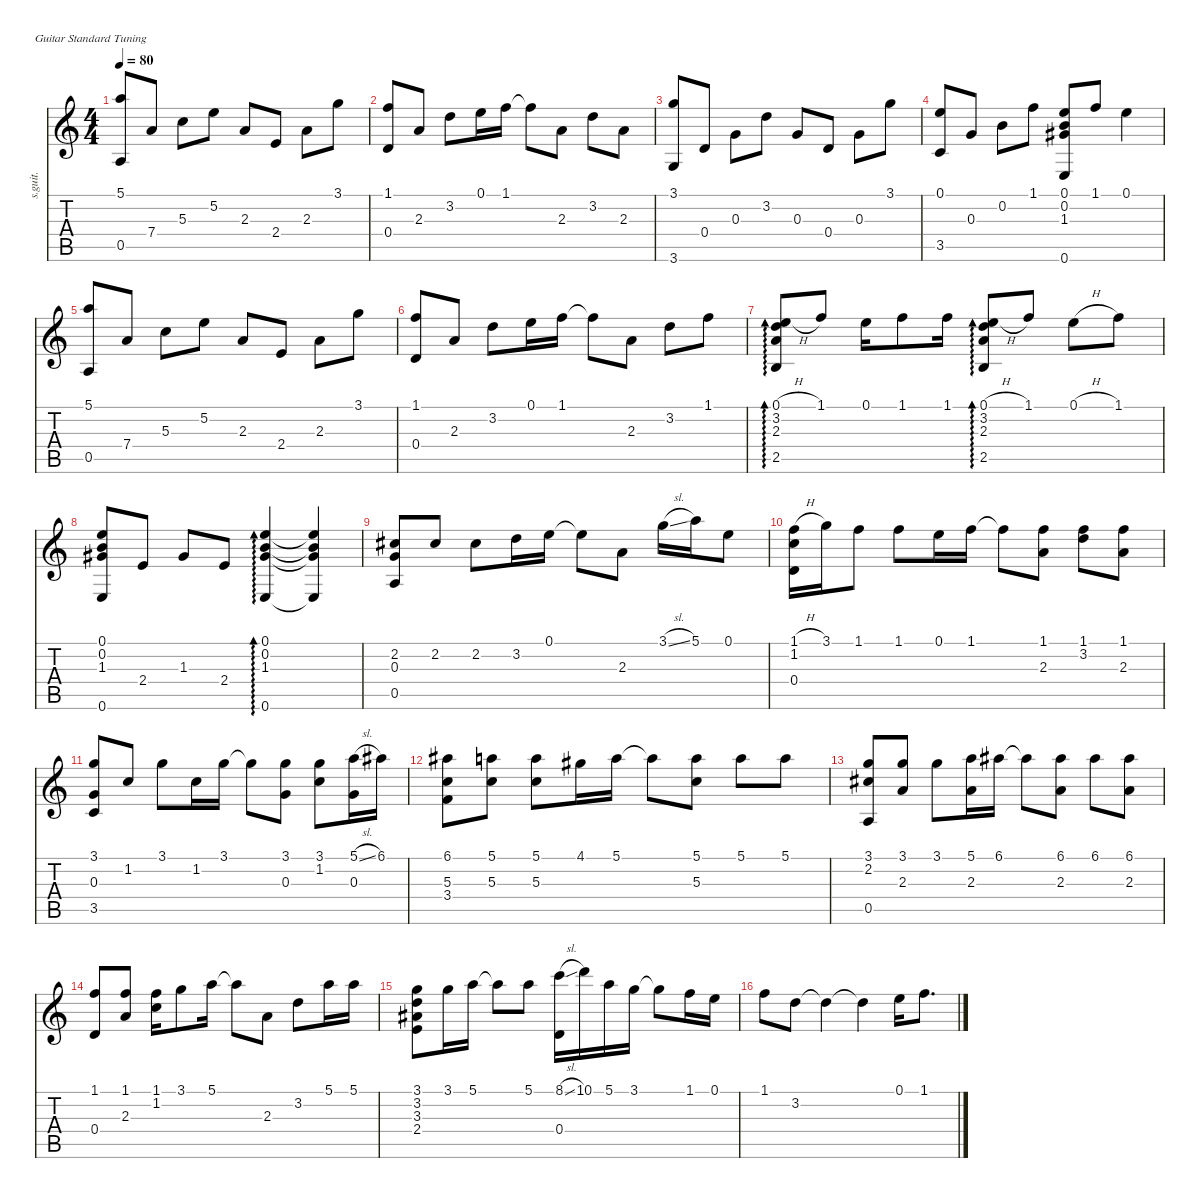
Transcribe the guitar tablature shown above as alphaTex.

\defaultSystemsLayout 4
\hideDynamics
\bracketExtendMode nobrackets
\otherSystemsTrackNameOrientation horizontal
\track ("Steel Guitar" "s.guit.") {instrument acousticguitarsteel}
\staff {score tabs}
\tuning (E4 B3 G3 D3 A2 E2)
\ts (4 4)
\tempo 80
\clef g2
\ks c
(0.5 5.1).8{dy mf beam Up} 7.4.8{beam Up} 5.3.8{beam Down} 5.2.8{beam Down} 2.3.8{beam Up} 2.4.8{beam Up} 2.3.8{beam Down} 3.1.8{beam Down} |
(1.1 0.4).8{beam Up} 2.3.8{beam Up} 3.2.8{beam Down} 0.1.16{beam Down} 1.1.16{beam Down} 1.1{t}.8{beam Down} 2.3.8{beam Down} 3.2.8{beam Down} 2.3.8{beam Down} |
(3.1 3.6).8{beam Up} 0.4.8{beam Up} 0.3.8{beam Down} 3.2.8{beam Down} 0.3.8{beam Up} 0.4.8{beam Up} 0.3.8{beam Down} 3.1.8{beam Down} |
(0.1 3.5).8{beam Up} 0.3.8{beam Up} 0.2.8{beam Down} 1.1.8{beam Down} (0.1 0.2 1.3{acc #} 0.6).8{beam Up} 1.1.8{beam Up} 0.1.4{beam Down} |
(0.5 5.1).8{beam Up} 7.4.8{beam Up} 5.3.8{beam Down} 5.2.8{beam Down} 2.3.8{beam Up} 2.4.8{beam Up} 2.3.8{beam Down} 3.1.8{beam Down} |
(1.1 0.4).8{beam Up} 2.3.8{beam Up} 3.2.8{beam Down} 0.1.16{beam Down} 1.1.16{beam Down} 1.1{t}.8{beam Down} 2.3.8{beam Down} 3.2.8{beam Down} 1.1.8{beam Down} |
(0.1{h} 3.2 2.3 2.5).8{ad 0 beam Up} 1.1.8{beam Up} 0.1.16{beam Down} 1.1.8{beam Down} 1.1.16{beam Down} (0.1{h} 3.2 2.3 2.5).8{ad 0 beam Up} 1.1.8{beam Up} 0.1{h}.8{beam Down} 1.1.8{beam Down} |
(0.1 0.2 1.3{acc #} 0.6).8{beam Up} 2.4.8{beam Up} 1.3{acc #}.8{beam Up} 2.4.8{beam Up} (0.1 0.2 1.3{acc #} 0.6).4{ad 0 beam Up} (0.1{t} 0.2{t} 1.3{t acc #} 0.6{t}).4{beam Up} |
(2.2{acc #} 0.3 0.5).8{beam Up} 2.2{acc #}.8{beam Up} 2.2{acc #}.8{beam Down} 3.2.16{beam Down} 0.1.16{beam Down} 0.1{t}.8{beam Down} 2.3.8{beam Down} 3.1{sl}.16{beam Down} 5.1.16{beam Down} 0.1.8{beam Down} |
(1.1{h} 1.2 0.4).16{beam Down} 3.1.16{beam Down} 1.1.8{beam Down} 1.1.8{beam Down} 0.1.16{beam Down} 1.1.16{beam Down} 1.1{t}.8{beam Down} (1.1 2.3).8{beam Down} (3.2 1.1).8{beam Down} (1.1 2.3).8{beam Down} |
(3.1 0.3 3.5).8{beam Up} 1.2.8{beam Up} 3.1.8{beam Down} 1.2.16{beam Down} 3.1.16{beam Down} 3.1{t}.8{beam Down} (3.1 0.3).8{beam Down} (3.1 1.2).8{beam Down} (5.1{sl} 0.3).16{beam Down} 6.1{acc #}.16{beam Down} |
(6.1{acc #} 5.3 3.4).8{beam Down} (5.1 5.3).8{beam Down} (5.1 5.3).8{beam Down} 4.1{acc #}.16{beam Down} 5.1.16{beam Down} 5.1{t}.8{beam Down} (5.1 5.3).8{beam Down} 5.1.8{beam Down} 5.1.8{beam Down} |
(3.1 2.2{acc #} 0.5).8{beam Up} (3.1 2.3).8{beam Up} 3.1.8{beam Down} (5.1 2.3).16{beam Down} 6.1{acc #}.16{beam Down} 6.1{t acc #}.8{beam Down} (6.1{acc #} 2.3).8{beam Down} 6.1{acc #}.8{beam Down} (6.1{acc #} 2.3).8{beam Down} |
(1.1 0.4).8{beam Up} (1.1 2.3).8{beam Up} (1.1 1.2).16{beam Down} 3.1.8{beam Down} 5.1.16{beam Down} 5.1{t}.8{beam Down} 2.3.8{beam Down} 3.2.8{beam Down} 5.1.16{beam Down} 5.1.16{beam Down} |
(3.1 3.2 3.3{acc #} 2.4).8{beam Down} 3.1.16{beam Down} 5.1.16{beam Down} 5.1{t}.8{beam Down} 5.1.8{beam Down} (8.1{sl} 0.4).16{beam Down} 10.1.16{beam Down} 5.1.16{beam Down} 3.1.16{beam Down} 3.1{t}.8{beam Down} 1.1.16{beam Down} 0.1.16{beam Down} |
1.1.8{beam Down} 3.2.8{beam Down} 3.2{t}.4{beam Down} 3.2{t}.4{beam Down} 0.1.16{beam Down} 1.1.8{d beam Down}
